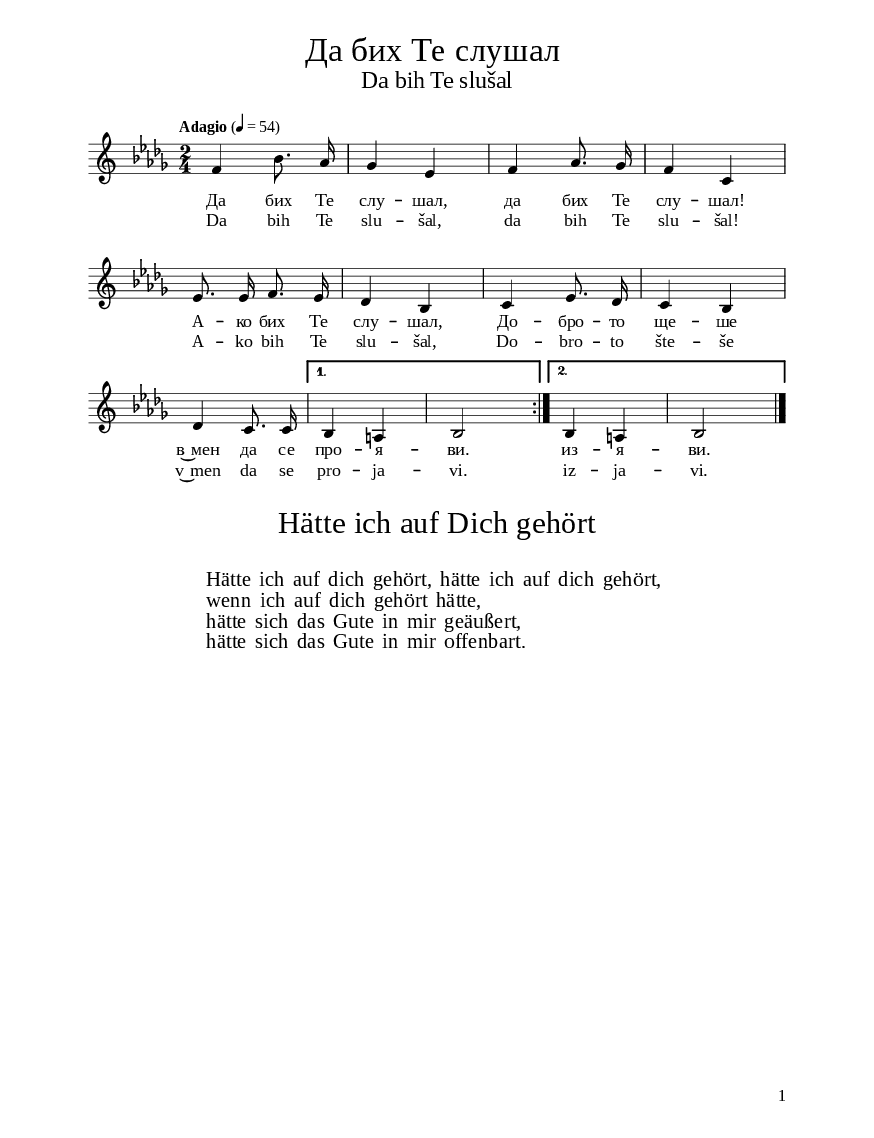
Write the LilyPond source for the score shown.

\version "2.24.1"

% include paper part and global functions
\include "include/globals.ily"

\bookpart {
  \label #'ref174_1
  \tocItem \markup "Да бих Тe слушал – Da bih Te slušal"
  \include "include/bookpart-paper.ily"
  \score {
    \include "include/score-layout.ily"

    \new Voice \absolute {
      \clef treble
      \key bes \minor
      \time 2/4
      \tempoFunc "Adagio" 4 "54"
      \autoBeamOff
      \repeat volta 2 {
        f'4 bes'8. as'16 | % 2
        ges'4 es'4 | % 3
        f'4 as'8. ges'16 | % 4
        f'4 c'4 \break | % 5
        es'8. es'16 f'8. es'16 | % 6
        des'4 bes4 | % 7
        c'4 es'8. des'16 | % 8
        c'4 bes4 \break | % 9
        des'4 c'8. c'16 |
      }
      \alternative {
        {
          bes4 a4 | % 11
          bes2
        }
        {
          bes4 a4 | % 11
          bes2 \bar "|."
        }
      }
    }

    \addlyrics {
      Да бих Те
      слу -- шал, да бих Те слу -- шал! А -- ко бих
      Те слу -- шал, До -- бро -- то ще -- ше в~мен да
      се про -- я -- ви. из -- я -- ви.}
      \addlyrics {
        Da bih Te
        slu -- šal, da bih Te slu -- šal! A -- ko bih
        Te slu -- šal, Do -- bro -- to šte -- še v~men da
        se pro -- ja -- vi. iz -- ja -- vi.}

        \header {
          title = \titleFunc "Да бих Тe слушал " "Da bih Te slušal"
        }

        \midi{}

      } % score




      % include foreign translation(s) of the song
      \version "2.20.0"

\markup \fill-line { \fontsize #6 "Hätte ich auf Dich gehört" }
\markup \null
\markup \null
\markup \fontsize #+2.5 {
  \hspace #10
  \override #'(baseline-skip . 2)

  \column {
    \line { " " }

\line { " " Hätte ich auf dich gehört, hätte ich auf dich gehört,}

\line { " " wenn ich auf dich gehört hätte,}

\line { " " hätte sich das Gute in mir geäußert, }

\line { " " hätte sich das Gute in mir offenbart.}

  }
}


    } % bookpart


